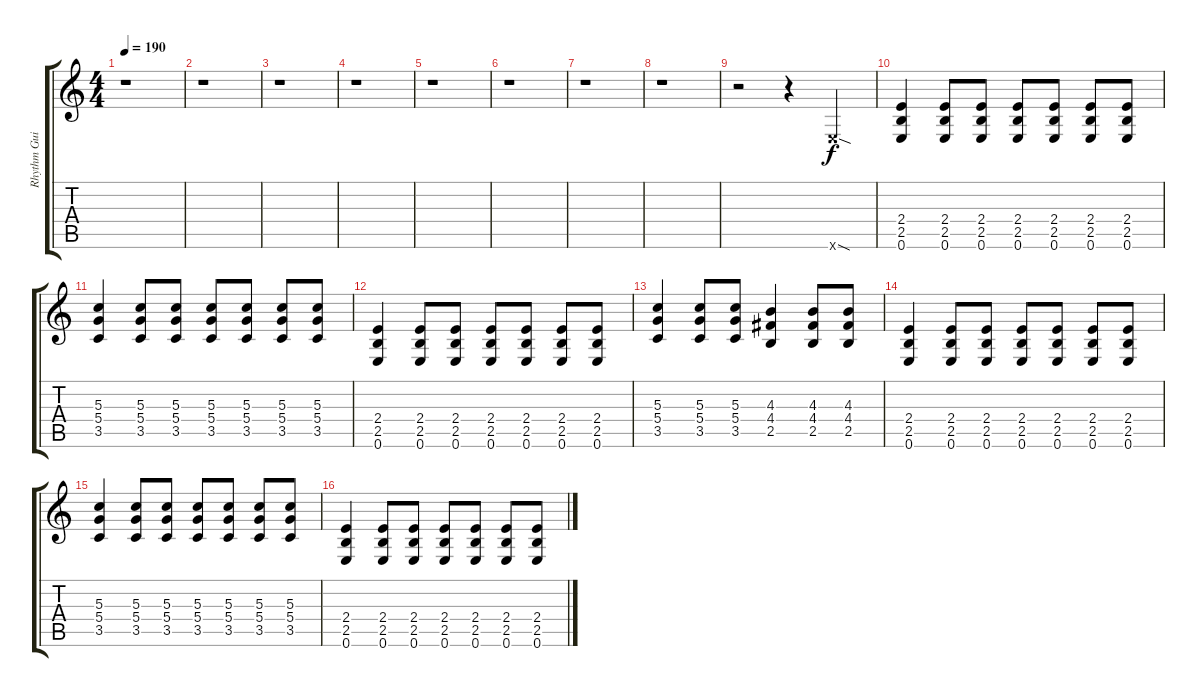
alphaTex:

\track ("Rhythm Guitar  " "Rhythm Gui") {instrument overdrivenguitar}
\staff {score tabs}
\tuning (E4 B3 G3 D3 A2 E2) {hide}
\ts (4 4)
\tempo 190
\clef g2
\ks c
r.1{dy f instrument overdrivenguitar} |
r.1 |
r.1 |
r.1 |
r.1 |
r.1 |
r.1 |
r.1 |
r.2 r.4 0.6{sod x}.4 |
(2.4 2.5 0.6).4 (2.4 2.5 0.6).8 (2.4 2.5 0.6).8 (2.4 2.5 0.6).8 (2.4 2.5 0.6).8 (2.4 2.5 0.6).8 (2.4 2.5 0.6).8 |
(5.3 5.4 3.5).4 (5.3 5.4 3.5).8 (5.3 5.4 3.5).8 (5.3 5.4 3.5).8 (5.3 5.4 3.5).8 (5.3 5.4 3.5).8 (5.3 5.4 3.5).8 |
(2.4 2.5 0.6).4 (2.4 2.5 0.6).8 (2.4 2.5 0.6).8 (2.4 2.5 0.6).8 (2.4 2.5 0.6).8 (2.4 2.5 0.6).8 (2.4 2.5 0.6).8 |
(5.3 5.4 3.5).4 (5.3 5.4 3.5).8 (5.3 5.4 3.5).8 (4.3 4.4 2.5).4 (4.3 4.4 2.5).8 (4.3 4.4 2.5).8 |
(2.4 2.5 0.6).4 (2.4 2.5 0.6).8 (2.4 2.5 0.6).8 (2.4 2.5 0.6).8 (2.4 2.5 0.6).8 (2.4 2.5 0.6).8 (2.4 2.5 0.6).8 |
(5.3 5.4 3.5).4 (5.3 5.4 3.5).8 (5.3 5.4 3.5).8 (5.3 5.4 3.5).8 (5.3 5.4 3.5).8 (5.3 5.4 3.5).8 (5.3 5.4 3.5).8 |
(2.4 2.5 0.6).4 (2.4 2.5 0.6).8 (2.4 2.5 0.6).8 (2.4 2.5 0.6).8 (2.4 2.5 0.6).8 (2.4 2.5 0.6).8 (2.4 2.5 0.6).8
